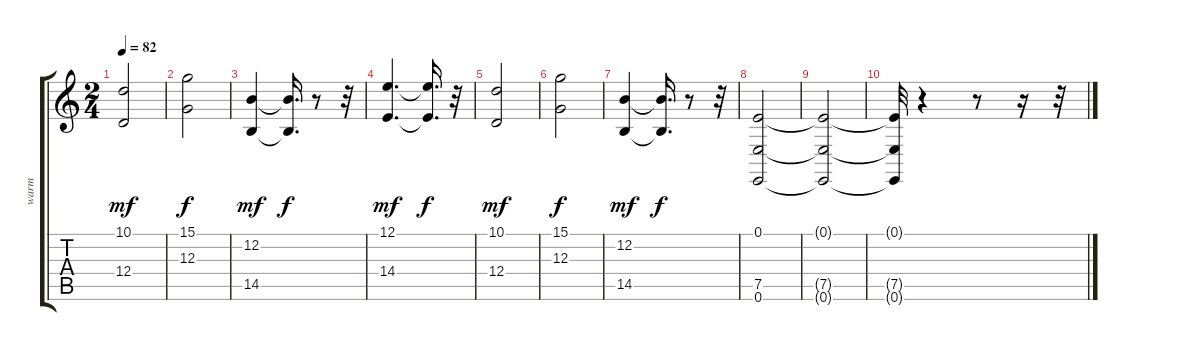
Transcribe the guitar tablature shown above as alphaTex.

\track ("warm" "warm") {instrument pad2warm}
\staff {score tabs}
\tuning (E4 B3 G3 D3 A2 E2) {hide}
\ts (2 4)
\tempo 82
\clef g2
\ks c
(10.1 12.4).2{dy mf} |
(15.1 12.3).2{dy f} |
(12.2 14.5).4{dy mf} (12.2{t} 14.5{t}).16{d dy f} r.8 r.32 |
(12.1 14.4).4{d dy mf} (12.1{t} 14.4{t}).16{d dy f} r.32 |
(10.1 12.4).2{dy mf} |
(15.1 12.3).2{dy f} |
(12.2 14.5).4{dy mf} (12.2{t} 14.5{t}).16{d dy f} r.8 r.32 |
(0.1 7.5 0.6).2 |
(0.1{t} 7.5{t} 0.6{t}).2 |
(0.1{t} 7.5{t} 0.6{t}).32 r.4 r.8 r.16 r.32
